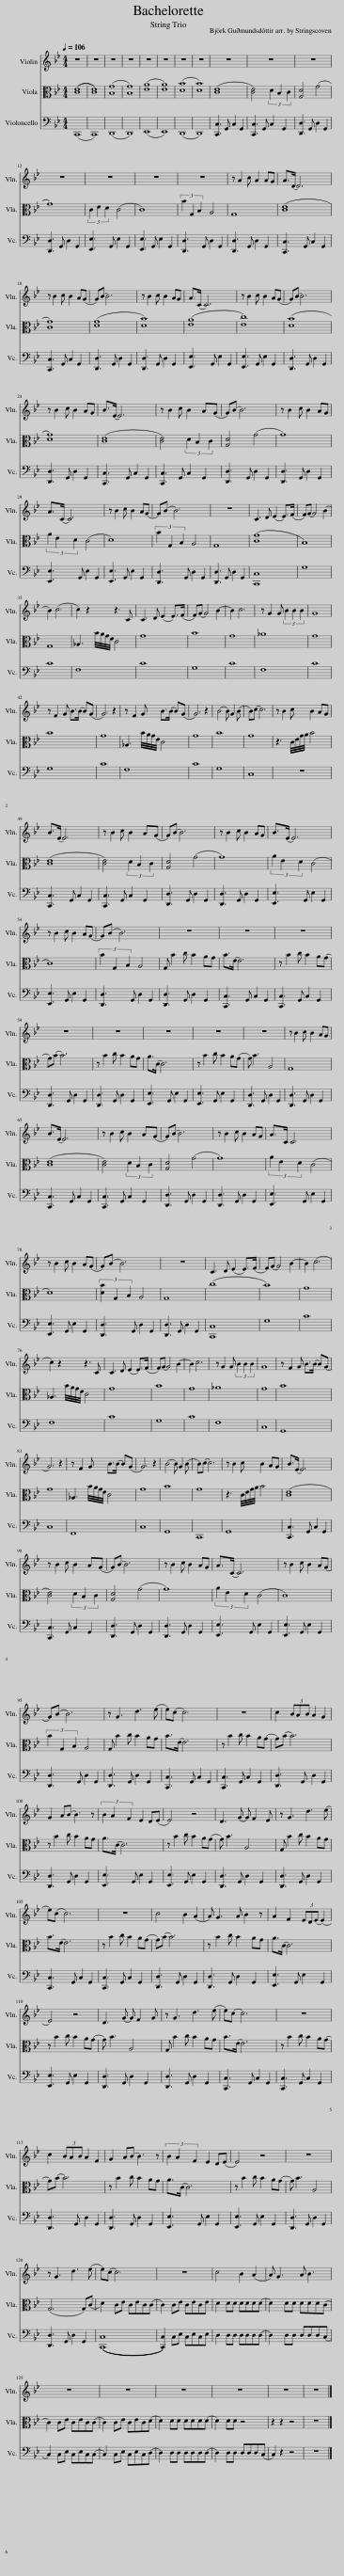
X:1
%%score 1 2 3
L:1/8
Q:1/4=106
M:4/4
I:linebreak $
K:Bb
V:1 treble
V:2 alto
V:3 bass
V:1
 z8 | z8 | z8 | z8 | z8 | %5
 z8 | z8 | z8 | z8 | z8 | %10
 z8 |$ z8 | z8 | z8 | z8 | %15
 z A2 c A2 AG | A>(D D6) |$ z B2 c B2 A(G | G)(B B6) | z B2 c B2 AG | %20
 A>(C C6) | z B2 c B2 A(G | G)(B B6) |$ z B2 c B2 AG | B>(E E6) | %25
 z B2 c B2 A(G | G)(B B6) | z B2 c B2 AG |$ A>(C C6) | z B2 c B2 A(G | %30
 G)(B B6) | z8 | C3 D (E2 E>)(F | F)(G G4) B2- |$ B2 (c6 | %35
 c2) z2 z3 C | C3 D (E2 E>)(F | F)(G G4) B2- | B2 c6 | z G2 G (3B2 B2 B2 | %40
 G8 |$ z F2 G B>(B B)(G | G6) z2 | z F2 G B>(B B)(G | G6) z2 | %45
 (B4 B) G2 (B | B)(c c6) | z B2 c B2 AG |$ B>(E E6) | z B2 c B2 A(G | %50
 G)(B B6) | z B2 c B2 AG | B>(E E6) |$ z B2 c B2 A(G | G)(B B6) | %55
 z8 | z8 | z8 |$ z8 | z8 | %60
 z8 | z8 | z8 | z B2 c B2 AG |$ B>(E E6) | %65
 z B2 c B2 A(G | G)(B B6) | z B2 c B2 AG | A>C C6 |$ z B2 c B2 A(G | %70
 G)(B B6) | z8 | C3 D (E2 E>)(F | F)(G G4) B2- | B2 (c6 |$ %75
 c2) z2 z3 C | C3 D (E2 E>)(F | F)(G G4) B2- | B2 c6 | z G2 G (3B2 B2 B2 | %80
 G8 | z F2 G B>(B B)(G |$ G6) z2 | z F2 G B>(B B)(G | G6) z2 | %85
 (B4 B) G2 (B | B)(c c6) | z B2 c B2 AG | B>(E E6) |$ z B2 c B2 A(G | %90
 G)(B B6) | z B2 c B2 AG | A>(C C6) | z B2 c B2 A(G |$ G)(B B6) | %95
 z G3 d3 (e | e)(c c6) | z8 | c2 (3BAB A2 G2 |$ G2 A(B B3) z | %100
 (3B2 A2 F2 E2 D(E | E4) z4 | D3 (G G) F2 E | z G3 d3 (e |$ e)(c c6) | %105
 z8 | c4 B2 (A2 | A) G3 A B2 z | A2 F2 (3ED(E (E2) |$ E4) z4 | %110
 D3 (G G) F2 G | z G3 d3 (e | e)(c c6) | z8 |$ c2 (3BAB A2 F2 | %115
 G2 A(B B3) z | (3B2 A2 F2 E2 D(E | E4) z4 | z8 |$ z G3 d3 (e | %120
 e)(c c6) | z8 | c4 B2 (A2 | A) G3 A B3 |$ z8 | %125
 z8 | z8 | z8 | z8 | z8 |] %130
V:2
 (([CE]8 | [CE]8)) | ([B,G]8 | [B,G]8) | ([EA]8 | %5
 [EA]8) | ([DB]8 | [DB]8) | ([CE]8 | [CE]4) (3D2 B,2 C2 | %10
 [G,D]4 (G4 |$ G8) | (3C2 E2 D2 (C4 | C8) | (3B2 G,2 B,2 A,4 | %15
 G,8 | ([CE]8 |$ [CG]8) | ([DG]8 | [DB]8) | %20
 ([EA]8 | [Ec]8) | ([DB]8 |$ [DG]8) | ([CE]8 | %25
 [CE]4) (3D2 B,2 C2 | [G,D]4 (G4 | G8) |$ (3A2 E2 D2 (C4 | D8) | %30
 (3B2 G,2 B,2 A,4 | G,8 | ([CG]8 | B,8) |$ G,8 | %35
 _A,3 B/4A/4G/4E/4 C4 | G8 | B8 | G8 | _A8 | %40
 G8 |$ B8 | G8 | _A,3 B/4A/4G/4E/4 C4 | G8 | %45
 B8 | G8 | z3 C/4E/4G/4A/4 B4 |$ ([CE]8 | [CE]4) (3D2 B,2 C2 | %50
 [G,D]4 (G4 | G8) | (3A2 E2 D2 (C4 |$ C8) | (3B2 G,2 B,2 A,4 | %55
 G, B2 c B2 AG | B>(E E6) | z B2 c B2 A(G |$ G)(B B6) | z B2 c B2 AG | %60
 A>(C C6) | z B2 c B2 A(G | G) B3 A,4 | G,8 |$ ([CE]8 | %65
 [CE]4) (3D2 B,2 C2 | [G,D]4 (G4 | G8) | (3A2 E2 D2 (C4 |$ D8) | %70
 (3[DB]2 G,2 B,2 A,4 | G,8 | (c8 | B8) | G8 |$ %75
 _A,3 B/4A/4G/4E/4 C4 | G8 | B8 | G8 | _A8 | %80
 G8 | B8 |$ G8 | _A,3 B/4A/4G/4E/4 C4 | G8 | %85
 B8 | G8 | z3 C/4E/4G/4A/4 B4 | ([CE]8 |$ [CE]4) (3D2 B,2 C2 | %90
 [G,D]4 (G4 | G8) | (3A2 E2 D2 (C4 | C8) |$ (3B2 G,2 B,2 A,4 | %95
 G, B2 c B2 AG | B>(E E6) | z B2 c B2 A(G | G)(B B6) |$ z B2 c B2 AG | %100
 A>(C C6) | z B2 c B2 A(G | G) B3 A,4 | G, B2 c B2 AG |$ B>(E E6) | %105
 z B2 c B2 A(G | G)(B B6) | z B2 c B2 AG | A>(C C6) |$ z B2 c B2 A(G | %110
 G) B3 A,4 | G, B2 c B2 AG | B>(E E6) | z B2 c B2 A(G |$ G)(B B6) | %115
 z B2 c B2 AG | A>(C C6) | z B2 c B2 A(G | G) B3 A,4 |$ (G,6 G,)(C | %120
 D2) CE CEC(C | C2) CE CECE | D2 DD DDD(D | D2) DD DDD(C |$ C2) CE CEC(C | %125
 C2) CE CEC(D | D2) DD DDD(D | D2) DD z4 | z2 z2 z4 | z8 |] %130
V:3
 (C,,8 | C,,8) | (D,,8 | D,,8) | (E,,8 | %5
 E,,8) | (D,,8 | D,,8) | [C,,C,]3 G,, C,2 G,,2 | [C,,C,]3 G,, C,2 G,,2 | %10
 [D,,D,]3 G,, D,2 G,,2 |$ [D,,D,]3 G,, D,2 G,,2 | [E,,E,]3 G,, E,2 G,,2 | [E,,E,]3 G,, E,2 G,,2 | [D,,D,]3 G,, D,2 G,,2 | %15
 [D,,D,]3 G,, D,2 G,,2 | [C,,C,]3 G,, C,2 G,,2 |$ [C,,C,]3 G,, C,2 G,,2 | [D,,D,]3 G,, D,2 G,,2 | [D,,D,]3 G,, D,2 G,,2 | %20
 [E,,E,]3 G,, E,2 G,,2 | [E,,E,]3 G,, E,2 G,,2 | [D,,D,]3 G,, D,2 G,,2 |$ [D,,D,]3 G,, D,2 G,,2 | [C,,C,]3 G,, C,2 G,,2 | %25
 [C,,C,]3 G,, C,2 G,,2 | [D,,D,]3 G,, D,2 G,,2 | [D,,D,]3 G,, D,2 G,,2 |$ [E,,E,]3 G,, E,2 G,,2 | [E,,E,]3 G,, E,2 G,,2 | %30
 [D,,D,]3 G,, D,2 G,,2 | [D,,D,]3 G,, D,2 G,,2 | [C,,C,]8 | G,8 |$ C8 | %35
 F,8 | C8 | G,8 | C8 | F,8 | %40
 C8 |$ G,8 | C8 | F,8 | C8 | %45
 G,8 | C,8 | z8 |$ [C,,C,]3 G,, C,2 G,,2 | [C,,C,]3 G,, C,2 G,,2 | %50
 [D,,D,]3 G,, D,2 G,,2 | [D,,D,]3 G,, D,2 G,,2 | [E,,E,]3 G,, E,2 G,,2 |$ [E,,E,]3 G,, E,2 G,,2 | [D,,D,]3 G,, D,2 G,,2 | %55
 [D,,D,]3 G,, D,2 G,,2 | [C,,C,]3 G,, C,2 G,,2 | [C,,C,]3 G,, C,2 G,,2 |$ [D,,D,]3 G,, D,2 G,,2 | [D,,D,]3 G,, D,2 G,,2 | %60
 [E,,E,]3 G,, E,2 G,,2 | [E,,E,]3 G,, E,2 G,,2 | [D,,D,]3 G,, D,2 G,,2 | [D,,D,]3 G,, D,2 G,,2 |$ [C,,C,]3 G,, C,2 G,,2 | %65
 [C,,C,]3 G,, C,2 G,,2 | [D,,D,]3 G,, D,2 G,,2 | [D,,D,]3 G,, D,2 G,,2 | [E,,E,]3 G,, E,2 G,,2 |$ [E,,E,]3 G,, E,2 G,,2 | %70
 [D,,D,]3 G,, D,2 G,,2 | [D,,D,]3 G,, D,2 G,,2 | [C,,C,]8 | G,8 | C8 |$ %75
 F,8 | C8 | G,8 | C8 | F,8 | %80
 C,8 | G,,8 |$ C,8 | F,,8 | C,8 | %85
 G,,8 | C,,8 | G,,8 | [C,,C,]3 G,, C,2 G,,2 |$ [C,,C,]3 G,, C,2 G,,2 | %90
 [D,,D,]3 G,, D,2 G,,2 | [D,,D,]3 G,, D,2 G,,2 | [E,,E,]3 G,, E,2 G,,2 | [E,,E,]3 G,, E,2 G,,2 |$ [D,,D,]3 G,, D,2 G,,2 | %95
 [D,,D,]3 G,, D,2 G,,2 | [C,,C,]3 G,, C,2 G,,2 | [C,,C,]3 G,, C,2 G,,2 | [D,,D,]3 G,, D,2 G,,2 |$ [D,,D,]3 G,, D,2 G,,2 | %100
 [E,,E,]3 G,, E,2 G,,2 | [E,,E,]3 G,, E,2 G,,2 | [D,,D,]3 G,, D,2 G,,2 | [D,,D,]3 G,, D,2 G,,2 |$ [C,,C,]3 G,, C,2 G,,2 | %105
 [C,,C,]3 G,, C,2 G,,2 | [D,,D,]3 G,, D,2 G,,2 | [D,,D,]3 G,, D,2 G,,2 | [E,,E,]3 G,, E,2 G,,2 |$ [E,,E,]3 G,, E,2 G,,2 | %110
 [D,,D,]3 G,, D,2 G,,2 | [D,,D,]3 G,, D,2 G,,2 | [C,,C,]3 G,, C,2 G,,2 | [C,,C,]3 G,, C,2 G,,2 |$ [D,,D,]3 G,, D,2 G,,2 | %115
 [D,,D,]3 G,, D,2 G,,2 | [E,,E,]3 G,, E,2 G,,2 | [E,,E,]3 G,, E,2 G,,2 | [D,,D,]3 G,, D,2 G,,2 |$ [D,,D,]3 G,, D,2 G,,2 | %120
 ((([C,,C,]8 | [C,,C,]2))) C,E, C,E,C,E, | D,2 D,D, D,D,D,(D, | D,2) D,D, D,D,D,(C, |$ C,2) C,E, C,E,C,(C, | %125
 C,2) C,E, C,E,C,(D, | D,2) D,D, D,D,D,(D, | D,2) D,D, D,D,D,(C, | C,2) z2 z4 | z8 |] %130
